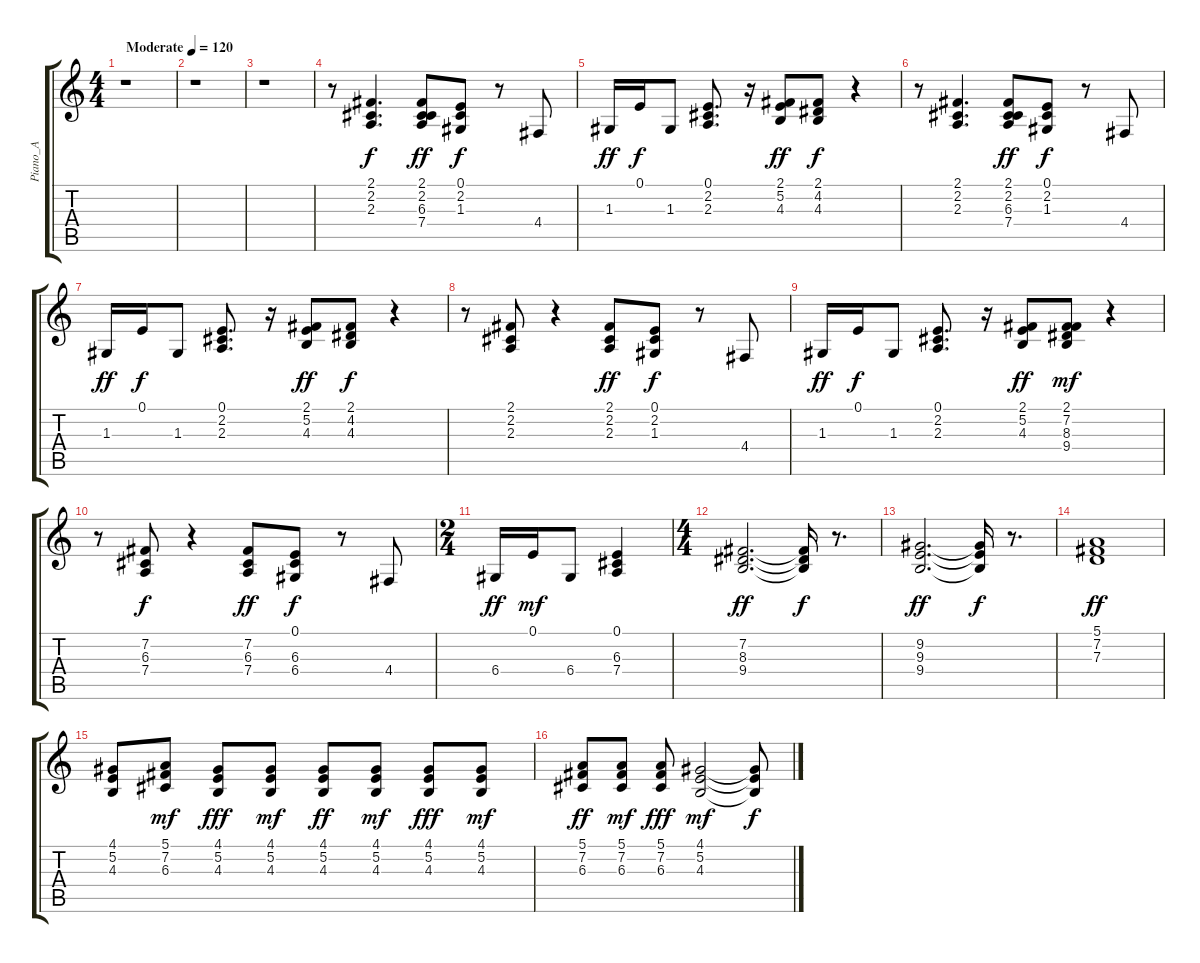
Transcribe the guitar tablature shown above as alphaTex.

\track ("Piano_A    (GS) " "Piano_A   ") {instrument acousticgrandpiano}
\staff {score tabs}
\tuning (E4 B3 G3 D3 A2 E2) {hide}
\ts (4 4)
\tempo (120 "Moderate")
\clef g2
\ks c
r.1{dy f instrument acousticgrandpiano} |
r.1 |
r.1 |
r.8 (2.1 2.2 2.3).4{d volume 16 balance 6 instrument brightacousticpiano} (2.1 2.2 6.3 7.4).8{dy ff} (0.1 2.2 1.3).8{dy f} r.8 4.4.8 |
1.3.16{dy ff} 0.1.16{dy f} 1.3.8 (0.1 2.2 2.3).8{d} r.16 (2.1 5.2 4.3).8{dy ff} (2.1 4.2 4.3).8{dy f} r.4 |
r.8 (2.1 2.2 2.3).4{d} (2.1 2.2 6.3 7.4).8{dy ff} (0.1 2.2 1.3).8{dy f} r.8 4.4.8 |
1.3.16{dy ff} 0.1.16{dy f} 1.3.8 (0.1 2.2 2.3).8{d} r.16 (2.1 5.2 4.3).8{dy ff} (2.1 4.2 4.3).8{dy f} r.4 |
r.8 (2.1 2.2 2.3).8 r.4 (2.1 2.2 2.3).8{dy ff} (0.1 2.2 1.3).8{dy f} r.8 4.4.8 |
1.3.16{dy ff} 0.1.16{dy f} 1.3.8 (0.1 2.2 2.3).8{d} r.16 (2.1 5.2 4.3).8{dy ff} (2.1 7.2 8.3 9.4).8{dy mf} r.4 |
r.8 (7.2 6.3 7.4).8{dy f} r.4 (7.2 6.3 7.4).8{dy ff} (0.1 6.3 6.4).8{dy f} r.8 4.4.8 |
\ts (2 4)
6.4.16{dy ff} 0.1.16{dy mf} 6.4.8 (0.1 6.3 7.4).4 |
\ts (4 4)
(7.2 8.3 9.4).2{d dy ff} (7.2{t} 8.3{t} 9.4{t}).16{dy f} r.8{d} |
(9.2 9.3 9.4).2{d dy ff} (9.2{t} 9.3{t} 9.4{t}).16{dy f} r.8{d} |
(5.1 7.2 7.3).1{dy ff} |
(4.1 5.2 4.3).8 (5.1 7.2 6.3).8{dy mf} (4.1 5.2 4.3).8{dy fff} (4.1 5.2 4.3).8{dy mf} (4.1 5.2 4.3).8{dy ff} (4.1 5.2 4.3).8{dy mf} (4.1 5.2 4.3).8{dy fff} (4.1 5.2 4.3).8{dy mf} |
(5.1 7.2 6.3).8{dy ff} (5.1 7.2 6.3).8{dy mf} (5.1 7.2 6.3).8{dy fff} (4.1 5.2 4.3).2{dy mf} (4.1{t} 5.2{t} 4.3{t}).8{dy f}
